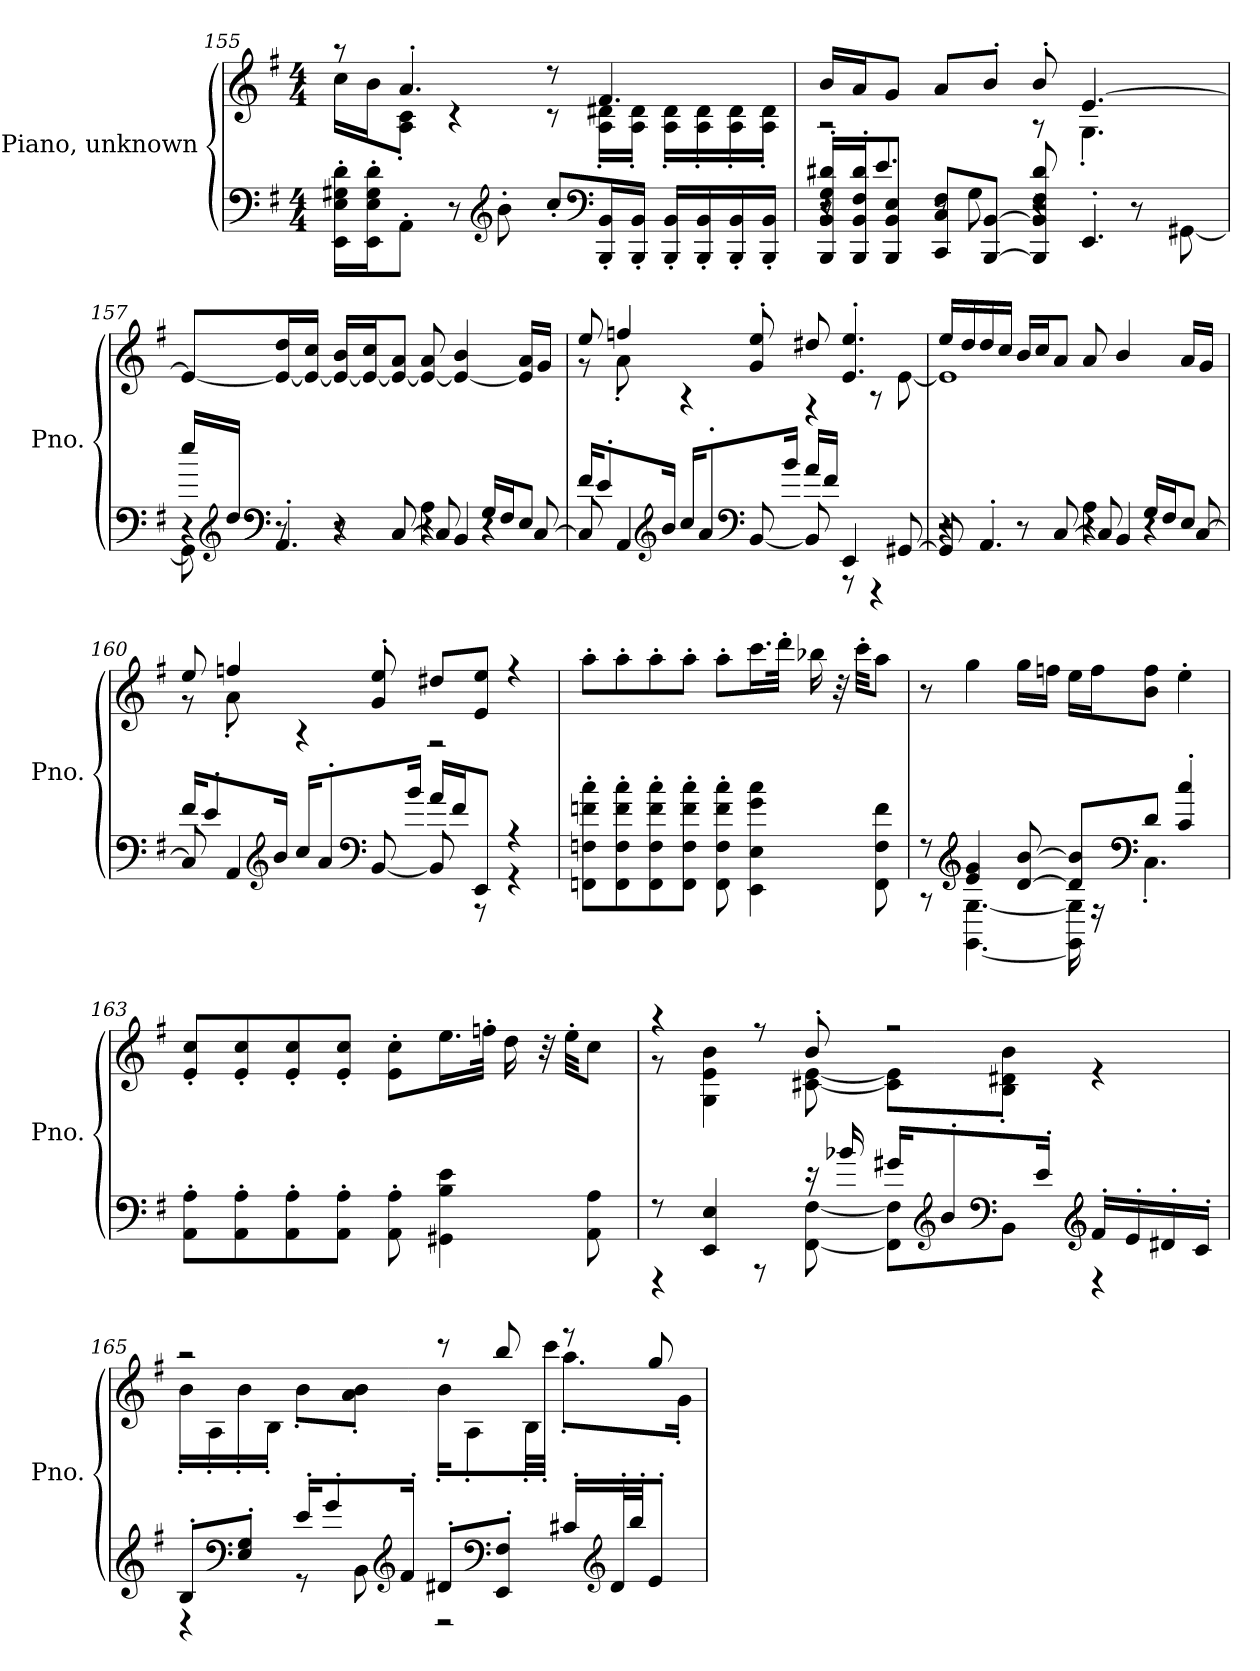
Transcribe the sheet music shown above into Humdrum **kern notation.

**kern	**kern
*part1	*part1
*staff2	*staff1
*I"Piano, unknown	*
*I'Pno.	*
*clefF4	*clefG2
*k[f#]	*k[f#]
*M4/4	*M4/4
=155	=155
*	*^
16EE\' 16E\' 16G#X\' 16d\'LL	8r	16cc\LL
16EE\' 16E\' 16G#\' 16d\'J	.	16b\J
8AA'\J	4.a'/	8A\' 8c\'J
8r	.	4r
*clefG2	*	*
8b'\	.	.
8cc'/L	8r	8r
*clefF4	*	*
16BBB/' 16BB/'L	4.f#/	16A\' 16d#X\'LL
16BBB/' 16BB/'JJ	.	16A\' 16d#\'JJ
16BBB/' 16BB/'LL	.	16A\' 16d#\'LL
16BBB/' 16BB/'	.	16A\' 16d#\'
16BBB/' 16BB/'	.	16A\' 16d#\'
16BBB/' 16BB/'JJ	.	16A\' 16d#\'JJ
!!LO:LB:g=z	!!
=156	=156	=156
*^	*	*
*	*^	*	*
16BBB/' 16BB/' 16G/' 16d#X/'LL	4r	8r	16b/LL	2r
16BBB/' 16BB/' 16F#/' 16d#/'J	.	.	16a/J	.
8BBB/ 8BB/ 8E/J	.	4.e/	8g/J	.
8CC/ 8C/ 8F#/L	8r	.	8a/L	.
[8BBB/ [8BB/J	8G\	.	8b'/J	.
8BBB/] 8BB/] 8F#/ 8d#/	4r	2r	8b'/	8r
4.EE'/	.	.	[4.e/	4.G'\
.	8r	.	.	.
.	[8GG#X\	.	.	.
*	*	*	*v	*v
=157	=157	=157	=157
16ee/LL	8GG#\]	4r	8e/L_
*clefG2	*	*	*
16dd/JJ	.	.	.
*clefF4	*	*	*
4.AA'/	8r	.	16e/_ 16dd/L
.	.	.	16e/_ 16cc/JJ
.	4r	8r	16e/_ 16b/LL
.	.	.	16e/_ 16cc/J
.	.	[8C/	8e/_ 8a/J
4r	4A\	8C/]	8e/_ 8a/
.	.	4BB/	4e/_ 4b/
16G/LL	4r	.	.
16F#/J	.	.	.
8E/J	.	[8C/	16e/] 16a/LL
.	.	.	16g/JJ
*	*v	*v	*
!!LO:LB:g=z
=158	=158	=158
*	*	*^
16f#/KL	8C/]	8ee/	8r
8e'/	.	.	.
.	4AA/	4ffn/	8a'\
*clefG2	*	*	*
16b/Jk	.	.	.
16cc/KL	.	.	4r
8a'/	.	.	.
*clefF4	*	*	*
.	[8BB/	8g/' 8ee/'	.
16b/Jk	.	.	.
16a/LL	8BB/]	8dd#X/	4r
16f#/JJ	.	.	.
4EE/	8r	4.e/' 4.ee/'	.
.	4r	.	8r
[8GG#X/	.	.	[8e\
=159	=159	=159	=159
*	*^	*	*
8GG#/]	2r	4r	16ee/LL	1e]
.	.	.	16dd/	.
4.AA'/	.	.	16dd/	.
.	.	.	16cc/JJ	.
.	.	8r	16b/LL	.
.	.	.	16cc/J	.
.	.	[8C/	8a/J	.
4r	4A\	8C/]	8a/	.
.	.	4BB/	4b/	.
16G/LL	4r	.	.	.
16F#/J	.	.	.	.
8E/J	.	[8C/	16a/LL	.
.	.	.	16g/JJ	.
*	*v	*v	*	*
!!LO:LB:g=z	!!
=160	=160	=160	=160
16f#/KL	8C/]	8ee/	8r
8e'/	.	.	.
.	4AA/	4ffn/	8a'\
*clefG2	*	*	*
16b/Jk	.	.	.
16cc/KL	.	.	4r
8a'/	.	.	.
*clefF4	*	*	*
.	[8BB/	8g/' 8ee/'	.
16b/Jk	.	.	.
16a/LL	8BB/]	8dd#X/L	2r
16f#/J	.	.	.
8EE/J	8r	8e/ 8ee/J	.
4r	4r	4r	.
*v	*v	*	*
*	*v	*v
=161	=161
8FFn\' 8Fn\' 8fn\' 8cc\'L	8aa'\L
8FF\' 8F\' 8f\' 8cc\'	8aa'\
8FF\' 8F\' 8f\' 8cc\'	8aa'\
8FF\' 8F\' 8f\' 8cc\'J	8aa'\J
8FF\' 8F\' 8f\' 8cc\'	8aa'\L
4EE\ 4E\ 4g\ 4cc\	16.ccc\L
.	32ddd'\JJk
.	16bb-X\
.	32r
.	32ccc'\KKL
8FF\ 8F\ 8f\	8aa\J
!!LO:LB:g=z
=162	=162
*^	*
8r	8r	8r
*clefG2	*	*
4e/ 4g/	[4.GG\ [4.G\	4gg\
[8d/ [8b/	.	16gg\LL
.	.	16ffn\JJ
8d/] 8b/]L	16GG\] 16G\]	16ee\LL
.	16r	16ff\J
*clefF4	*	*
8d/J	4.C'\	8b\ 8ff\J
4c/' 4cc/'	.	4ee'\
*v	*v	*
=163	=163
8AA\' 8A\'L	8e/' 8cc/'L
8AA\' 8A\'	8e/' 8cc/'
8AA\' 8A\'	8e/' 8cc/'
8AA\' 8A\'J	8e/' 8cc/'J
8AA\' 8A\'	8e\' 8cc\'L
4GG#X\ 4B\ 4e\	16.ee\L
.	32ffn'\JJk
.	16dd\
.	32r
.	32ee'\KKL
8AA\ 8A\	8cc\J
!!LO:PB:g=z
=164	=164
*^	*^
8r	4r	4r	8r
4EE/ 4E/	.	.	4G\ 4e\ 4b\
.	8r	8r	.
16r	[8FF#\ [8F#\	8b'/	[8c#X\ [8e\
16b-X/	.	.	.
16g#X/KL	8FF#\] 8F#\]L	2r	8c#\] 8e\]L
*clefG2	*	*	*
8b-'/	.	.	.
*clefF4	*	*	*
.	8BB\J	.	8B\' 8d#X\' 8b\'J
16e'/Jk	.	.	.
*clefG2	*	*	*
16f#'/LL	4r	.	4r
16e'/	.	.	.
16d#X'/	.	.	.
16c'/JJ	.	.	.
!!LO:LB:g=z	!!
=165	=165	=165	=165
8B'/L	4r	2r	16b'\LL
.	.	.	16A'\
*clefF4	*	*	*
8E/' 8G/'J	.	.	16b'\
.	.	.	16B'\JJ
16e'/KL	8r	.	8b'\L
8g'/	.	.	.
.	8BB\	.	8a\' 8b\'J
*clefG2	*	*	*
16f#'/Jk	.	.	.
8d#X'/L	2r	8r	16b'\KL
.	.	.	8A'\
*clefF4	*	*	*
8EE/' 8F#/'J	.	8bb/	.
.	.	.	32B'\LL
.	.	.	32ccc'\JJJ
16c#X'/LL	.	8r	8.aa'\L
*clefG2	*	*	*
32d#'/L	.	.	.
32bb'/JJ	.	.	.
8e'/J	.	8gg/	.
.	.	.	16g'\Jk
*v	*v	*	*
*	*v	*v
=	=
*-	*-
